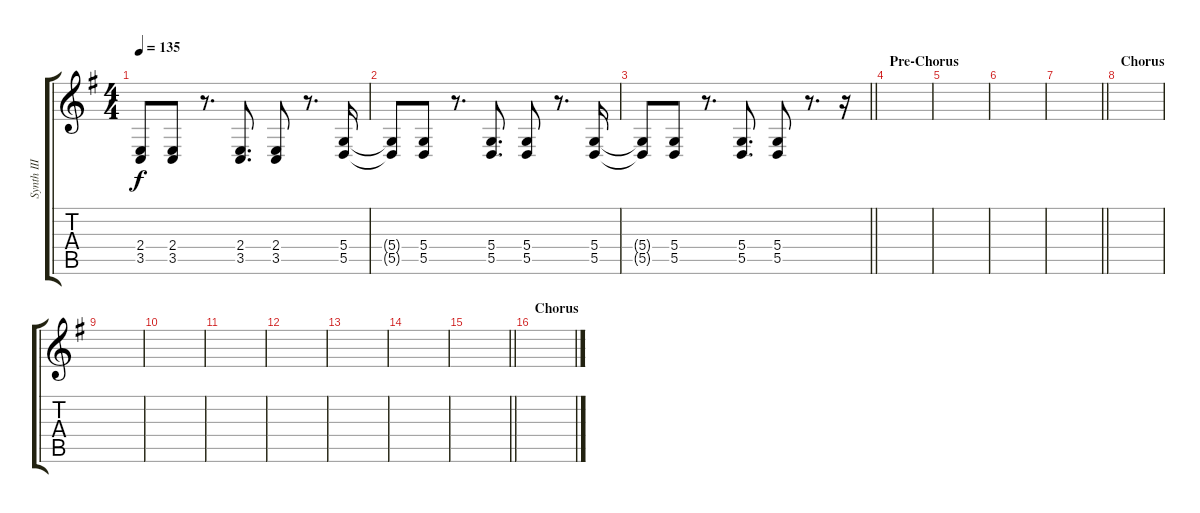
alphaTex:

\track ("Synth III" "Synth III") {instrument stringensemble1}
\staff {score tabs}
\tuning (E4 B3 G3 D3 A2 E2) {hide}
\ts (4 4)
\tempo 135
\clef g2
\ks g
(2.4{t} 3.5{t}).8{dy f} (2.4 3.5).8 r.8{d} (2.4 3.5).8{d} (2.4 3.5).8 r.8{d} (5.4 5.5).16 |
(5.4{t} 5.5{t}).8 (5.4 5.5).8 r.8{d} (5.4 5.5).8{d} (5.4 5.5).8 r.8{d} (5.4 5.5).16 |
\barLineRight lightlight
(5.4{t} 5.5{t}).8 (5.4 5.5).8 r.8{d} (5.4 5.5).8{d} (5.4 5.5).8 r.8{d} r.16 |
\section ("" "Pre-Chorus")
|
|
|
\barLineRight lightlight
|
\section ("" "Chorus")
|
|
|
|
|
|
|
\barLineRight lightlight
|
\section ("" "Chorus")
